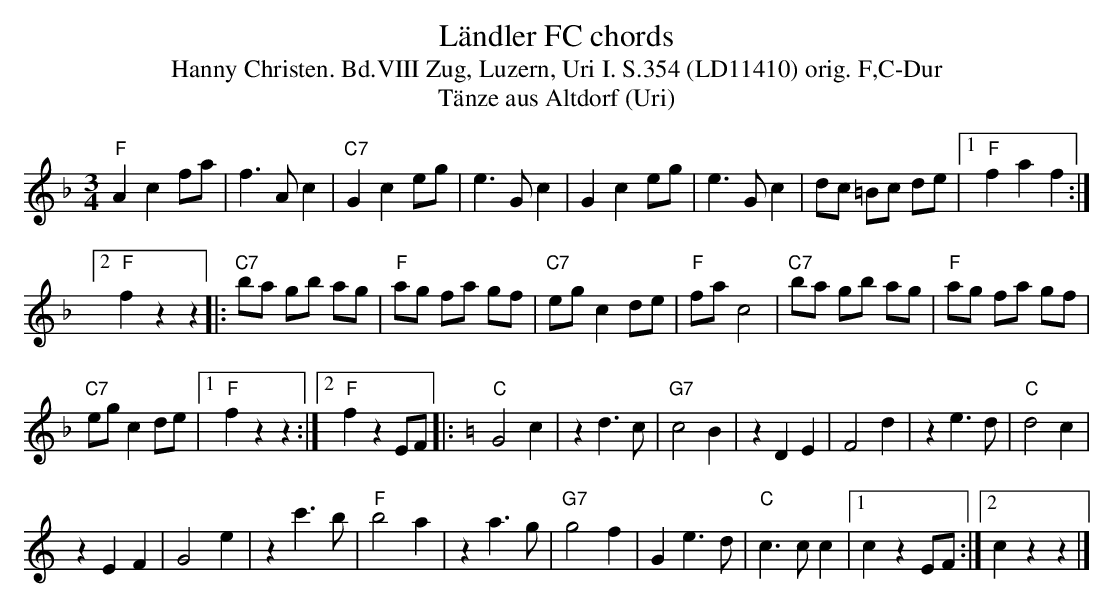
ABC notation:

X:1
T: L\"andler FC chords
T:Hanny Christen. Bd.VIII Zug, Luzern, Uri I. S.354 (LD11410) orig. F,C-Dur
T: T\"anze aus Altdorf (Uri)
M:3/4
L:1/4
K:F %%MIDI gchordon
"F"Ac f/a/ | f>Ac | "C7"Gc e/g/ | e>Gc | Gc e/g/ | e>Gc | d/c/ =B/c/ d/e/ |1 "F"faf :|2
"F"fzz |: [L:1/8] "C7"ba gb ag | "F"ag fa gf | "C7"egc2de | "F"fac4 | "C7"ba gb ag | "F"ag fa gf |
"C7"egc2de |1 "F"f2z2z2 :|2 "F"f2z2EF |: [K:C][L:1/4] "C"G2c | z d>c | "G7"c2B | zD E | F2d | ze>d | "C"d2c |
zEF | G2e | zc'>b | "F"b2a | za>g | "G7"g2f | Ge>d | "C"c>cc |1 czE/F/ :|2 czz |]
